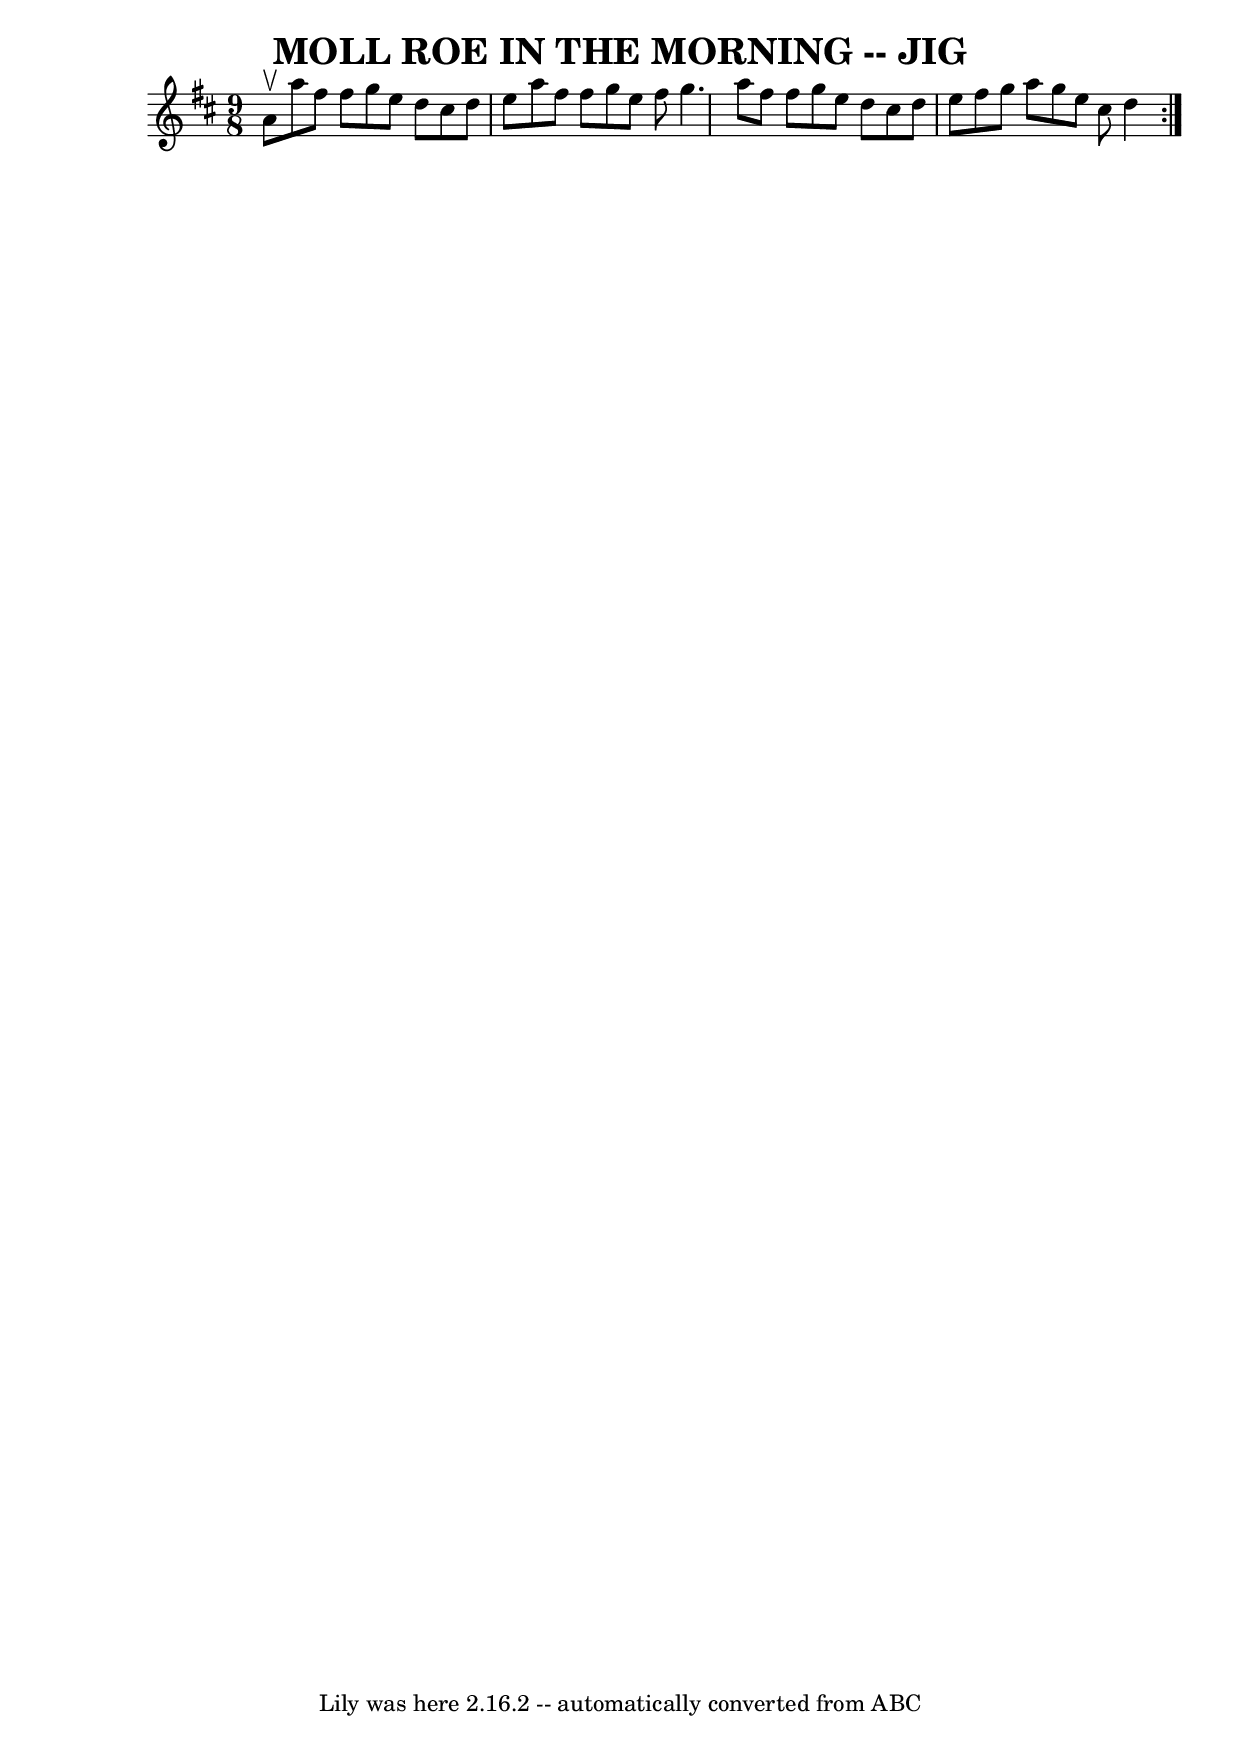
\version "2.7.40"
\header {
	book = "Ryan's Mammoth Collection of Fiddle Tunes"
	crossRefNumber = "1"
	footnotes = ""
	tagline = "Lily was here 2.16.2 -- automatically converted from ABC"
	title = "MOLL ROE IN THE MORNING -- JIG"
}
voicedefault =  {
\set Score.defaultBarType = "empty"

\time 9/8 \key d \major     \repeat volta 2 { a'8 ^\upbow   |
 a''8   
 fis''8 fis''8 g''8 e''8 d''8 cis''8 d''8 e''8    |
 
 a''8 fis''8 fis''8 g''8 e''8 fis''8 g''4.    |
   
a''8 fis''8 fis''8 g''8 e''8 d''8 cis''8 d''8 e''8    
|
 fis''8 g''8 a''8 g''8 e''8 cis''8 d''4    }   
}

\score{
    <<

	\context Staff="default"
	{
	    \voicedefault 
	}

    >>
	\layout {
	}
	\midi {}
}
